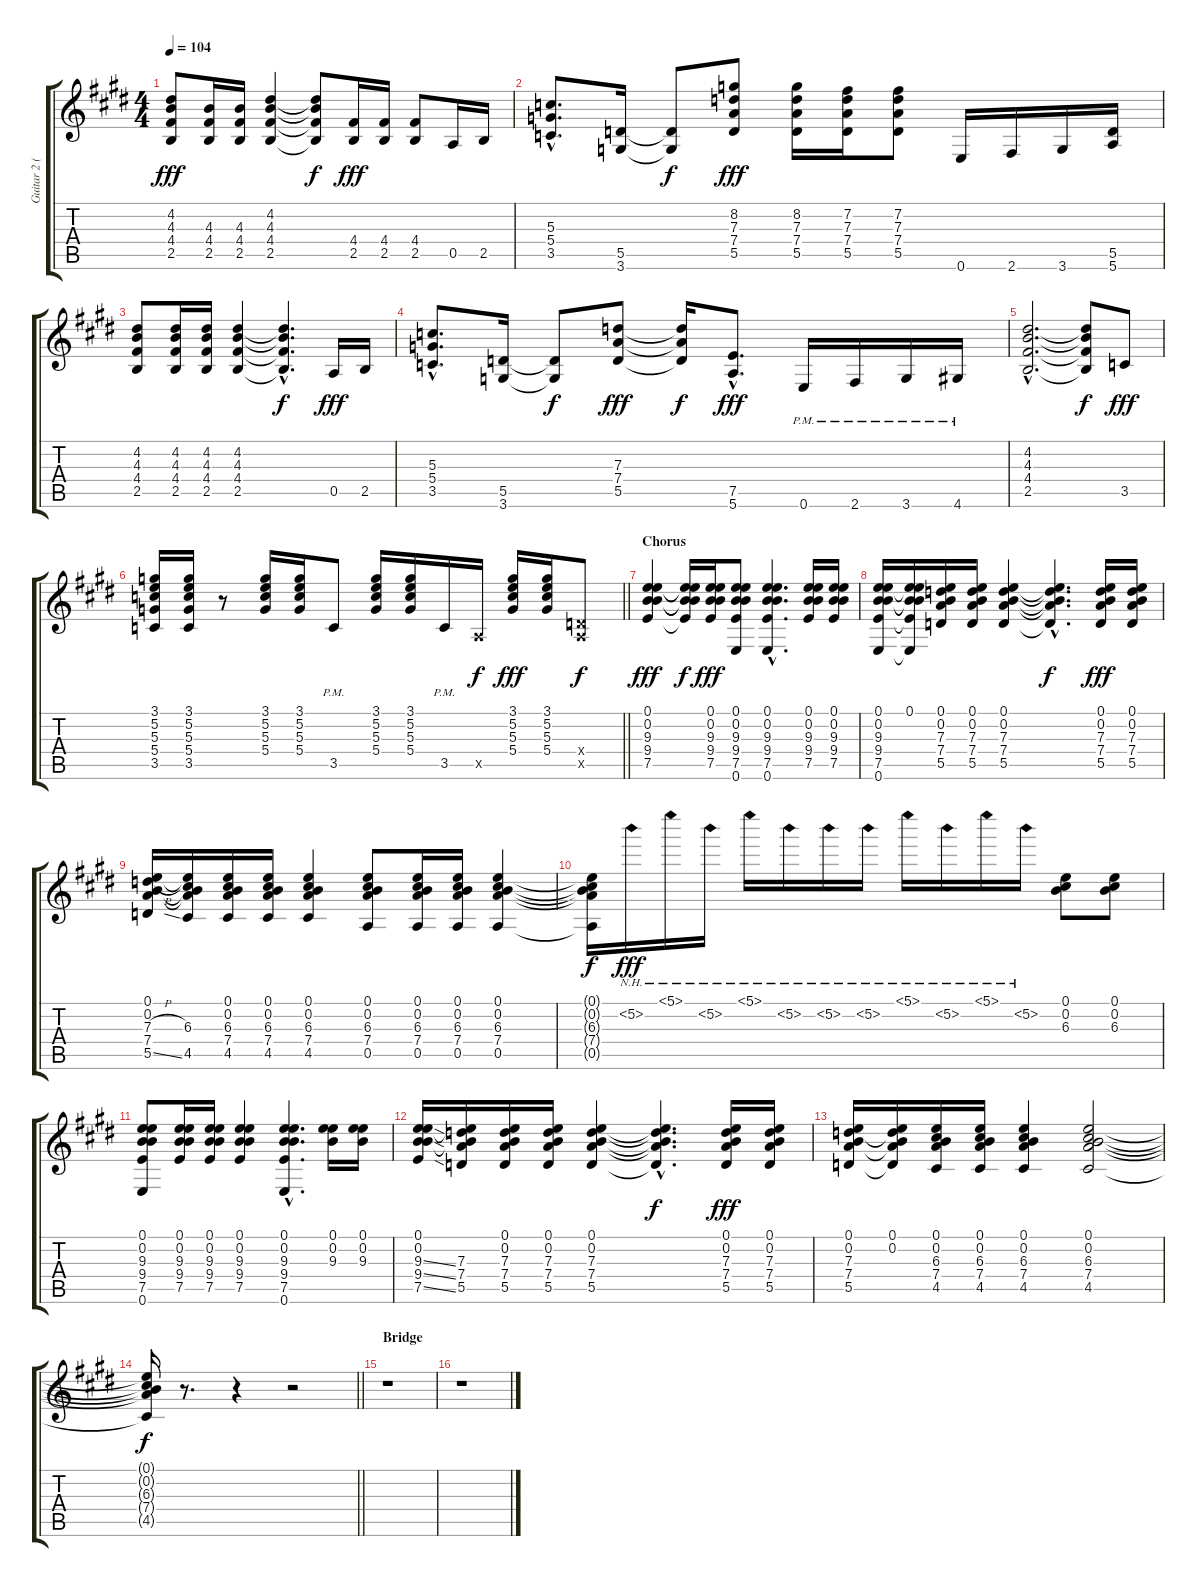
\track ("Guitar 2 (12-String)" "Guitar 2 (") {instrument electricguitarclean}
\staff {score tabs}
\tuning (E4 B3 G3 D3 A2 E2) {hide}
\ts (4 4)
\tempo 104
\clef g2
\ks e
(4.2 4.3 4.4 2.5).8{dy fff} (4.3 4.4 2.5).16 (4.3 4.4 2.5).16 (4.2 4.3 4.4 2.5).4 (4.2{t} 4.3{t} 4.4{t} 2.5{t}).8{dy f} (4.4 2.5).16{dy fff} (4.4 2.5).16 (4.4 2.5).8 0.5.16 2.5.16 |
(5.3{hac} 5.4{hac} 3.5{hac}).8{d} (5.5 3.6).16 (5.5{t} 3.6{t}).8{dy f} (8.2 7.3 7.4 5.5).8{dy fff} (8.2 7.3 7.4 5.5).16 (7.2 7.3 7.4 5.5).16 (7.2 7.3 7.4 5.5).8 0.6.16 2.6.16 3.6.16 (5.5 5.6).16 |
(4.2 4.3 4.4 2.5).8 (4.2 4.3 4.4 2.5).16 (4.2 4.3 4.4 2.5).16 (4.2 4.3 4.4 2.5).4 (4.2{hac t} 4.3{hac t} 4.4{hac t} 2.5{hac t}).4{d dy f} 0.5.16{dy fff} 2.5.16 |
(5.3{hac} 5.4{hac} 3.5{hac}).8{d} (5.5 3.6).16 (5.5{t} 3.6{t}).8{dy f} (7.3 7.4 5.5).8{dy fff} (7.3{t} 7.4{t} 5.5{t}).16{dy f} (7.5{hac} 5.6{hac}).8{d dy fff} 0.6{pm}.16 2.6{pm}.16 3.6{pm}.16 4.6{pm}.16 |
(4.2{hac} 4.3{hac} 4.4{hac} 2.5{hac}).2{d} (4.2{t} 4.3{t} 4.4{t} 2.5{t}).8{dy f} 3.5.8{dy fff} |
\barLineRight lightlight
(3.1 5.2 5.3 5.4 3.5).16 (3.1 5.2 5.3 5.4 3.5).16 r.8 (3.1 5.2 5.3 5.4).16 (3.1 5.2 5.3 5.4).16 3.5{pm}.8 (3.1 5.2 5.3 5.4).16 (3.1 5.2 5.3 5.4).16 3.5{pm}.16 0.5{x}.16{dy f} (3.1 5.2 5.3 5.4).16{dy fff} (3.1 5.2 5.3 5.4).16 (0.4{x} 0.5{x}).8{dy f} |
\section ("" "Chorus")
(0.1 0.2 9.3 9.4 7.5).4{dy fff} (0.1{t} 0.2{t} 9.3{t} 9.4{t} 7.5{t}).16{dy f} (0.1 0.2 9.3 9.4 7.5).16{dy fff} (0.1 0.2 9.3 9.4 7.5 0.6).8 (0.1{hac} 0.2{hac} 9.3{hac} 9.4{hac} 7.5{hac} 0.6{hac}).4{d} (0.1 0.2 9.3 9.4 7.5).16 (0.1 0.2 9.3 9.4 7.5).16 |
(0.1 0.2 9.3 9.4 7.5 0.6).16 (0.1 0.2{t} 9.3{t} 9.4{t} 7.5{t} 0.6{t}).16 (0.1 0.2 7.3 7.4 5.5).16 (0.1 0.2 7.3 7.4 5.5).16 (0.1 0.2 7.3 7.4 5.5).4 (0.1{hac t} 0.2{hac t} 7.3{hac t} 7.4{hac t} 5.5{hac t}).4{d dy f} (0.1 0.2 7.3 7.4 5.5).16{dy fff} (0.1 0.2 7.3 7.4 5.5).16 |
(0.1 0.2 7.3{h} 7.4 5.5{ss}).16 (0.1{t} 0.2{t} 6.3 7.4{t} 4.5).16 (0.1 0.2 6.3 7.4 4.5).16 (0.1 0.2 6.3 7.4 4.5).16 (0.1 0.2 6.3 7.4 4.5).4 (0.1 0.2 6.3 7.4 0.5).8 (0.1 0.2 6.3 7.4 0.5).16 (0.1 0.2 6.3 7.4 0.5).16 (0.1 0.2 6.3 7.4 0.5).4 |
(0.1{t} 0.2{t} 6.3{t} 7.4{t} 0.5{t}).16{dy f} 5.2{nh}.16{dy fff} 5.1{nh}.16 5.2{nh}.16 5.1{nh}.16 5.2{nh}.16 5.2{nh}.16 5.2{nh}.16 5.1{nh}.16 5.2{nh}.16 5.1{nh}.16 5.2{nh}.16 (0.1 0.2 6.3).8 (0.1 0.2 6.3).8 |
(0.1 0.2 9.3 9.4 7.5 0.6).8 (0.1 0.2 9.3 9.4 7.5).16 (0.1 0.2 9.3 9.4 7.5).16 (0.1 0.2 9.3 9.4 7.5).4 (0.1{hac} 0.2{hac} 9.3{hac} 9.4{hac} 7.5{hac} 0.6{hac}).4{d} (0.1 0.2 9.3).16 (0.1 0.2 9.3).16 |
(0.1 0.2 9.3{ss} 9.4{ss} 7.5{ss}).16 (0.1{t} 0.2{t} 7.3 7.4 5.5).16 (0.1 0.2 7.3 7.4 5.5).16 (0.1 0.2 7.3 7.4 5.5).16 (0.1 0.2 7.3 7.4 5.5).4 (0.1{hac t} 0.2{hac t} 7.3{hac t} 7.4{hac t} 5.5{hac t}).4{d dy f} (0.1 0.2 7.3 7.4 5.5).16{dy fff} (0.1 0.2 7.3 7.4 5.5).16 |
(0.1 0.2 7.3 7.4 5.5).16 (0.1 0.2 7.3{t} 7.4{t} 5.5{t}).16 (0.1 0.2 6.3 7.4 4.5).16 (0.1 0.2 6.3 7.4 4.5).16 (0.1 0.2 6.3 7.4 4.5).4 (0.1 0.2 6.3 7.4 4.5).2 |
\barLineRight lightlight
(0.1{t} 0.2{t} 6.3{t} 7.4{t} 4.5{t}).16{dy f} r.8{d} r.4 r.2 |
\section ("" "Bridge")
r.1 |
r.1
